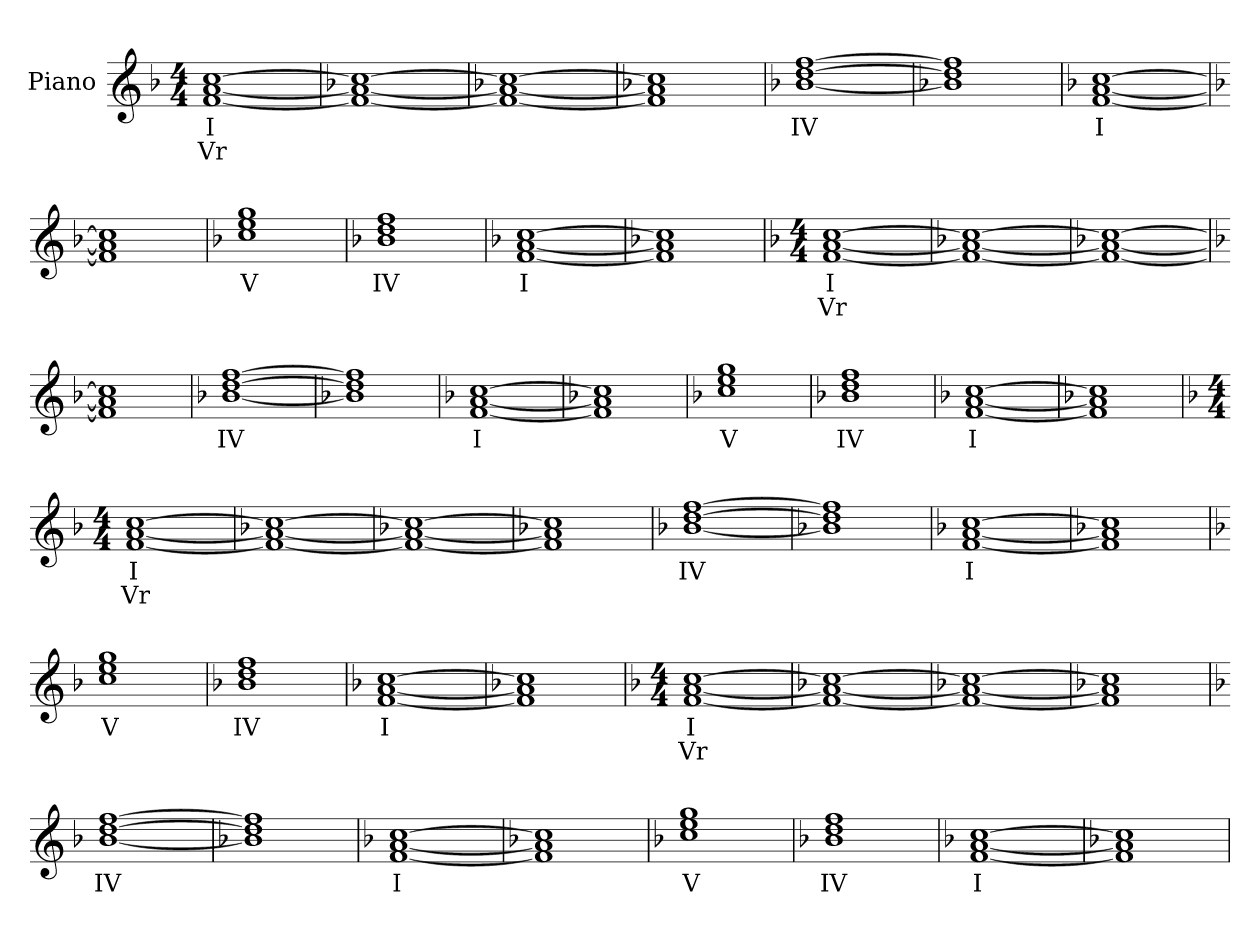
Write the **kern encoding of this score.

**kern	**text	**text
*part1	*part1	*part1
*staff1	*staff1	*staff1
*I"Piano	*	*
*I'Pno	*	*
*k[b-]	*	*
*F:	*	*
*M4/4	*	*
=	=	=
[1f [1a [1cc	I	Vr
=	=	=
*k[b-]	*	*
*F:	*	*
1f_ 1a_ 1cc_	.	.
=	=	=
*k[b-]	*	*
*F:	*	*
1f_ 1a_ 1cc_	.	.
=	=	=
*k[b-]	*	*
*F:	*	*
1f] 1a] 1cc]	.	.
=	=	=
*k[b-]	*	*
*F:	*	*
[1b- [1dd [1ff	IV	.
=	=	=
*k[b-]	*	*
*F:	*	*
1b-] 1dd] 1ff]	.	.
=	=	=
*k[b-]	*	*
*F:	*	*
[1f [1a [1cc	I	.
=	=	=
*k[b-]	*	*
*F:	*	*
1f] 1a] 1cc]	.	.
=	=	=
*k[b-]	*	*
*F:	*	*
1cc 1ee 1gg	V	.
=	=	=
*k[b-]	*	*
*F:	*	*
1b- 1dd 1ff	IV	.
=	=	=
*k[b-]	*	*
*F:	*	*
[1f [1a [1cc	I	.
=	=	=
*k[b-]	*	*
*F:	*	*
1f] 1a] 1cc]	.	.
=	=	=
*k[b-]	*	*
*F:	*	*
*M4/4	*	*
[1f [1a [1cc	I	Vr
=	=	=
*k[b-]	*	*
*F:	*	*
1f_ 1a_ 1cc_	.	.
=	=	=
*k[b-]	*	*
*F:	*	*
1f_ 1a_ 1cc_	.	.
=	=	=
*k[b-]	*	*
*F:	*	*
1f] 1a] 1cc]	.	.
=	=	=
*k[b-]	*	*
*F:	*	*
[1b- [1dd [1ff	IV	.
=	=	=
*k[b-]	*	*
*F:	*	*
1b-] 1dd] 1ff]	.	.
=	=	=
*k[b-]	*	*
*F:	*	*
[1f [1a [1cc	I	.
=	=	=
*k[b-]	*	*
*F:	*	*
1f] 1a] 1cc]	.	.
=	=	=
*k[b-]	*	*
*F:	*	*
1cc 1ee 1gg	V	.
=	=	=
*k[b-]	*	*
*F:	*	*
1b- 1dd 1ff	IV	.
=	=	=
*k[b-]	*	*
*F:	*	*
[1f [1a [1cc	I	.
=	=	=
*k[b-]	*	*
*F:	*	*
1f] 1a] 1cc]	.	.
=	=	=
*k[b-]	*	*
*F:	*	*
*M4/4	*	*
[1f [1a [1cc	I	Vr
=	=	=
*k[b-]	*	*
*F:	*	*
1f_ 1a_ 1cc_	.	.
=	=	=
*k[b-]	*	*
*F:	*	*
1f_ 1a_ 1cc_	.	.
=	=	=
*k[b-]	*	*
*F:	*	*
1f] 1a] 1cc]	.	.
=	=	=
*k[b-]	*	*
*F:	*	*
[1b- [1dd [1ff	IV	.
=	=	=
*k[b-]	*	*
*F:	*	*
1b-] 1dd] 1ff]	.	.
=	=	=
*k[b-]	*	*
*F:	*	*
[1f [1a [1cc	I	.
=	=	=
*k[b-]	*	*
*F:	*	*
1f] 1a] 1cc]	.	.
=	=	=
*k[b-]	*	*
*F:	*	*
1cc 1ee 1gg	V	.
=	=	=
*k[b-]	*	*
*F:	*	*
1b- 1dd 1ff	IV	.
=	=	=
*k[b-]	*	*
*F:	*	*
[1f [1a [1cc	I	.
=	=	=
*k[b-]	*	*
*F:	*	*
1f] 1a] 1cc]	.	.
=	=	=
*k[b-]	*	*
*F:	*	*
*M4/4	*	*
[1f [1a [1cc	I	Vr
=	=	=
*k[b-]	*	*
*F:	*	*
1f_ 1a_ 1cc_	.	.
=	=	=
*k[b-]	*	*
*F:	*	*
1f_ 1a_ 1cc_	.	.
=	=	=
*k[b-]	*	*
*F:	*	*
1f] 1a] 1cc]	.	.
=	=	=
*k[b-]	*	*
*F:	*	*
[1b- [1dd [1ff	IV	.
=	=	=
*k[b-]	*	*
*F:	*	*
1b-] 1dd] 1ff]	.	.
=	=	=
*k[b-]	*	*
*F:	*	*
[1f [1a [1cc	I	.
=	=	=
*k[b-]	*	*
*F:	*	*
1f] 1a] 1cc]	.	.
=	=	=
*k[b-]	*	*
*F:	*	*
1cc 1ee 1gg	V	.
=	=	=
*k[b-]	*	*
*F:	*	*
1b- 1dd 1ff	IV	.
=	=	=
*k[b-]	*	*
*F:	*	*
[1f [1a [1cc	I	.
=	=	=
*k[b-]	*	*
*F:	*	*
1f] 1a] 1cc]	.	.
=	=	=
*-	*-	*-
